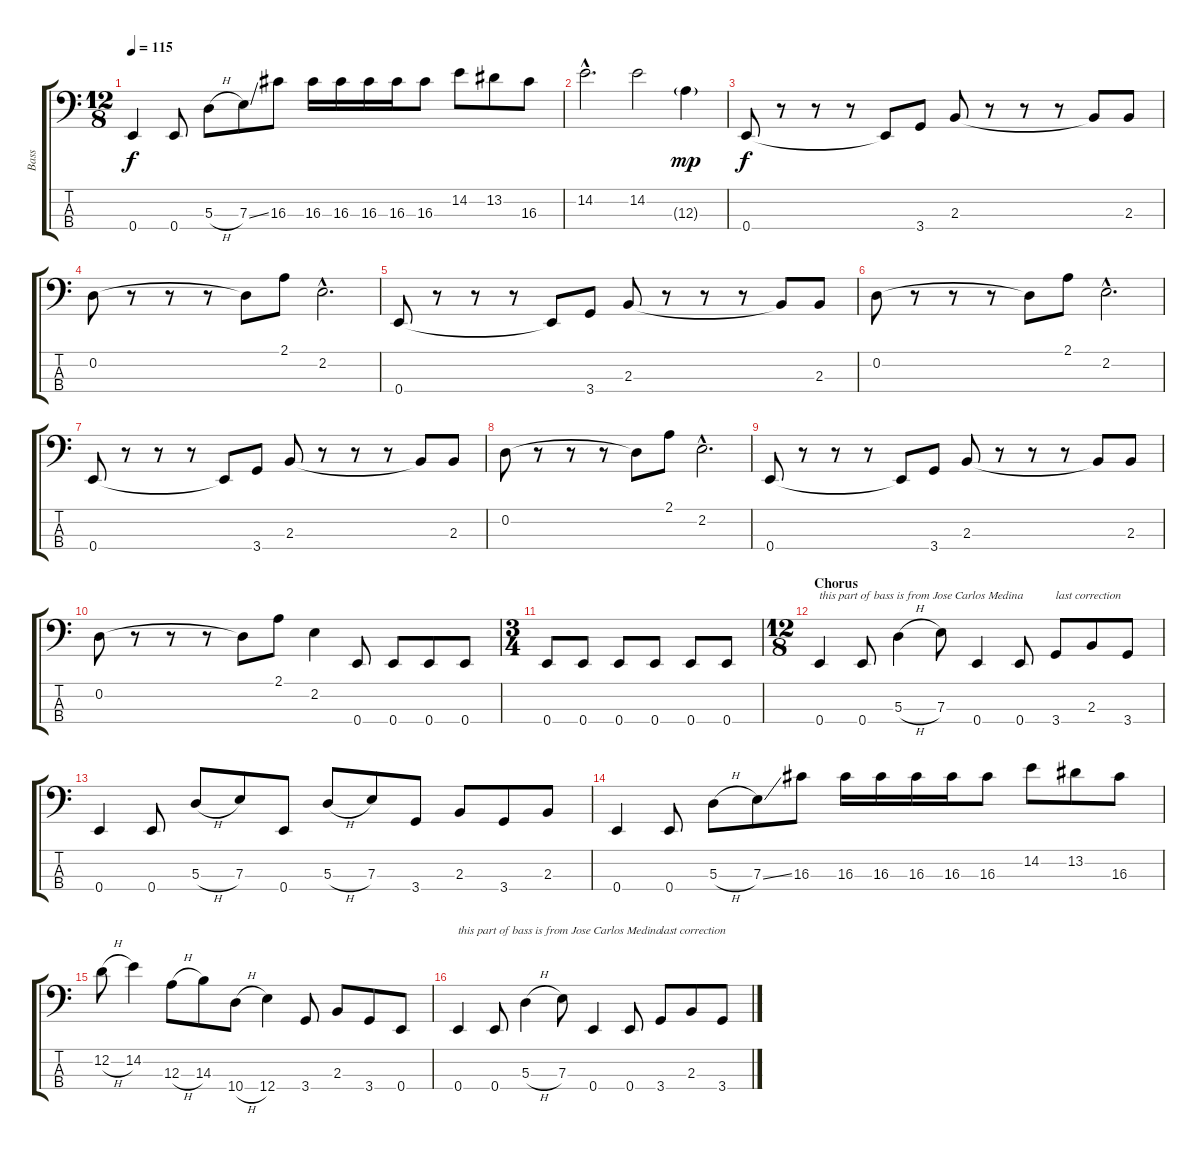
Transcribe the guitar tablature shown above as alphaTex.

\track ("Bass" "Bass") {instrument electricbassfinger}
\staff {score tabs}
\tuning (G2 D2 A1 E1) {hide}
\ts (12 8)
\tempo 115
\clef f4
\ks c
0.4.4{dy f} 0.4.8 5.3{h}.8 7.3{ss}.8 16.3.8 16.3.16 16.3.16 16.3.16 16.3.16 16.3.8 14.2.8 13.2.8 16.3.8 |
14.2{hac}.2{d} 14.2.2 12.3{g}.4{dy mp} |
0.4.8{dy f} r.8 r.8 r.8 0.4{t}.8 3.4.8 2.3.8 r.8 r.8 r.8 2.3{t}.8 2.3.8 |
0.2.8 r.8 r.8 r.8 0.2{t}.8 2.1.8 2.2{hac}.2{d} |
0.4.8 r.8 r.8 r.8 0.4{t}.8 3.4.8 2.3.8 r.8 r.8 r.8 2.3{t}.8 2.3.8 |
0.2.8 r.8 r.8 r.8 0.2{t}.8 2.1.8 2.2{hac}.2{d} |
0.4.8 r.8 r.8 r.8 0.4{t}.8 3.4.8 2.3.8 r.8 r.8 r.8 2.3{t}.8 2.3.8 |
0.2.8 r.8 r.8 r.8 0.2{t}.8 2.1.8 2.2{hac}.2{d} |
0.4.8 r.8 r.8 r.8 0.4{t}.8 3.4.8 2.3.8 r.8 r.8 r.8 2.3{t}.8 2.3.8 |
0.2.8 r.8 r.8 r.8 0.2{t}.8 2.1.8 2.2.4 0.4.8 0.4.8 0.4.8 0.4.8 |
\ts (3 4)
0.4.8 0.4.8 0.4.8 0.4.8 0.4.8 0.4.8 |
\ts (12 8)
\section ("" "Chorus")
0.4.4{txt "this part of bass is from Jose Carlos Medina  "} 0.4.8 5.3{h}.4 7.3.8 0.4.4 0.4.8 3.4.8{txt "last correction"} 2.3.8 3.4.8 |
0.4.4 0.4.8 5.3{h}.8 7.3.8 0.4.8 5.3{h}.8 7.3.8 3.4.8 2.3.8 3.4.8 2.3.8 |
0.4.4 0.4.8 5.3{h}.8 7.3{ss}.8 16.3.8 16.3.16 16.3.16 16.3.16 16.3.16 16.3.8 14.2.8 13.2.8 16.3.8 |
12.2{h}.8 14.2.4 12.3{h}.8 14.3.8 10.4{h}.8 12.4.4 3.4.8 2.3.8 3.4.8 0.4.8 |
0.4.4{txt "this part of bass is from Jose Carlos Medina  "} 0.4.8 5.3{h}.4 7.3.8 0.4.4 0.4.8 3.4.8{txt "last correction"} 2.3.8 3.4.8
